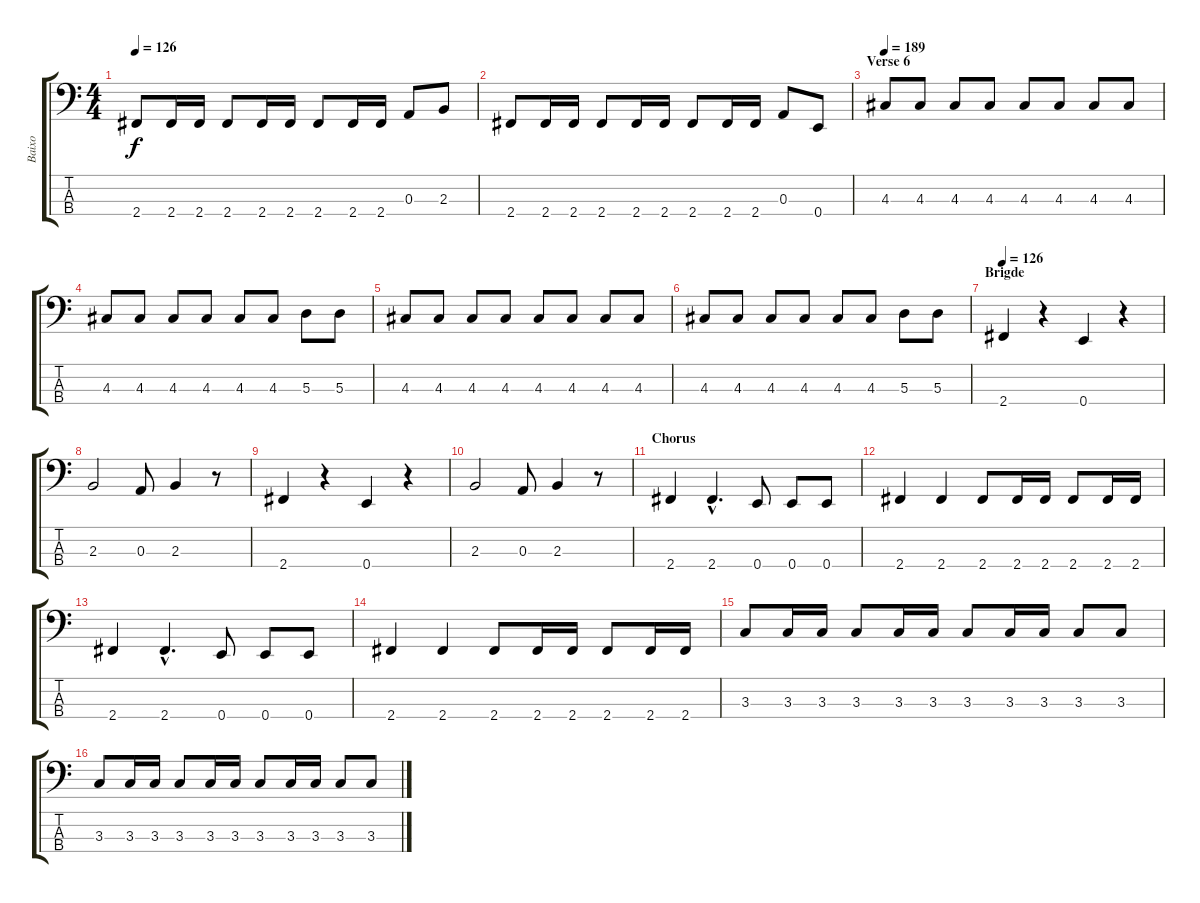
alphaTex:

\track ("Baixo" "Baixo") {instrument electricbasspick}
\staff {score tabs}
\tuning (G2 D2 A1 E1) {hide}
\ts (4 4)
\tempo 126
\clef f4
\ks c
2.4.8{dy f} 2.4.16 2.4.16 2.4.8 2.4.16 2.4.16 2.4.8 2.4.16 2.4.16 0.3.8 2.3.8 |
2.4.8 2.4.16 2.4.16 2.4.8 2.4.16 2.4.16 2.4.8 2.4.16 2.4.16 0.3.8 0.4.8 |
\section ("" "Verse 6")
\tempo 189
4.3.8 4.3.8 4.3.8 4.3.8 4.3.8 4.3.8 4.3.8 4.3.8 |
4.3.8 4.3.8 4.3.8 4.3.8 4.3.8 4.3.8 5.3.8 5.3.8 |
4.3.8 4.3.8 4.3.8 4.3.8 4.3.8 4.3.8 4.3.8 4.3.8 |
4.3.8 4.3.8 4.3.8 4.3.8 4.3.8 4.3.8 5.3.8 5.3.8 |
\section ("" "Brigde")
\tempo 126
2.4.4 r.4 0.4.4 r.4 |
2.3.2 0.3.8 2.3.4 r.8 |
2.4.4 r.4 0.4.4 r.4 |
2.3.2 0.3.8 2.3.4 r.8 |
\section ("" "Chorus")
2.4.4 2.4{hac}.4{d} 0.4.8 0.4.8 0.4.8 |
2.4.4 2.4.4 2.4.8 2.4.16 2.4.16 2.4.8 2.4.16 2.4.16 |
2.4.4 2.4{hac}.4{d} 0.4.8 0.4.8 0.4.8 |
2.4.4 2.4.4 2.4.8 2.4.16 2.4.16 2.4.8 2.4.16 2.4.16 |
3.3.8 3.3.16 3.3.16 3.3.8 3.3.16 3.3.16 3.3.8 3.3.16 3.3.16 3.3.8 3.3.8 |
3.3.8 3.3.16 3.3.16 3.3.8 3.3.16 3.3.16 3.3.8 3.3.16 3.3.16 3.3.8 3.3.8
